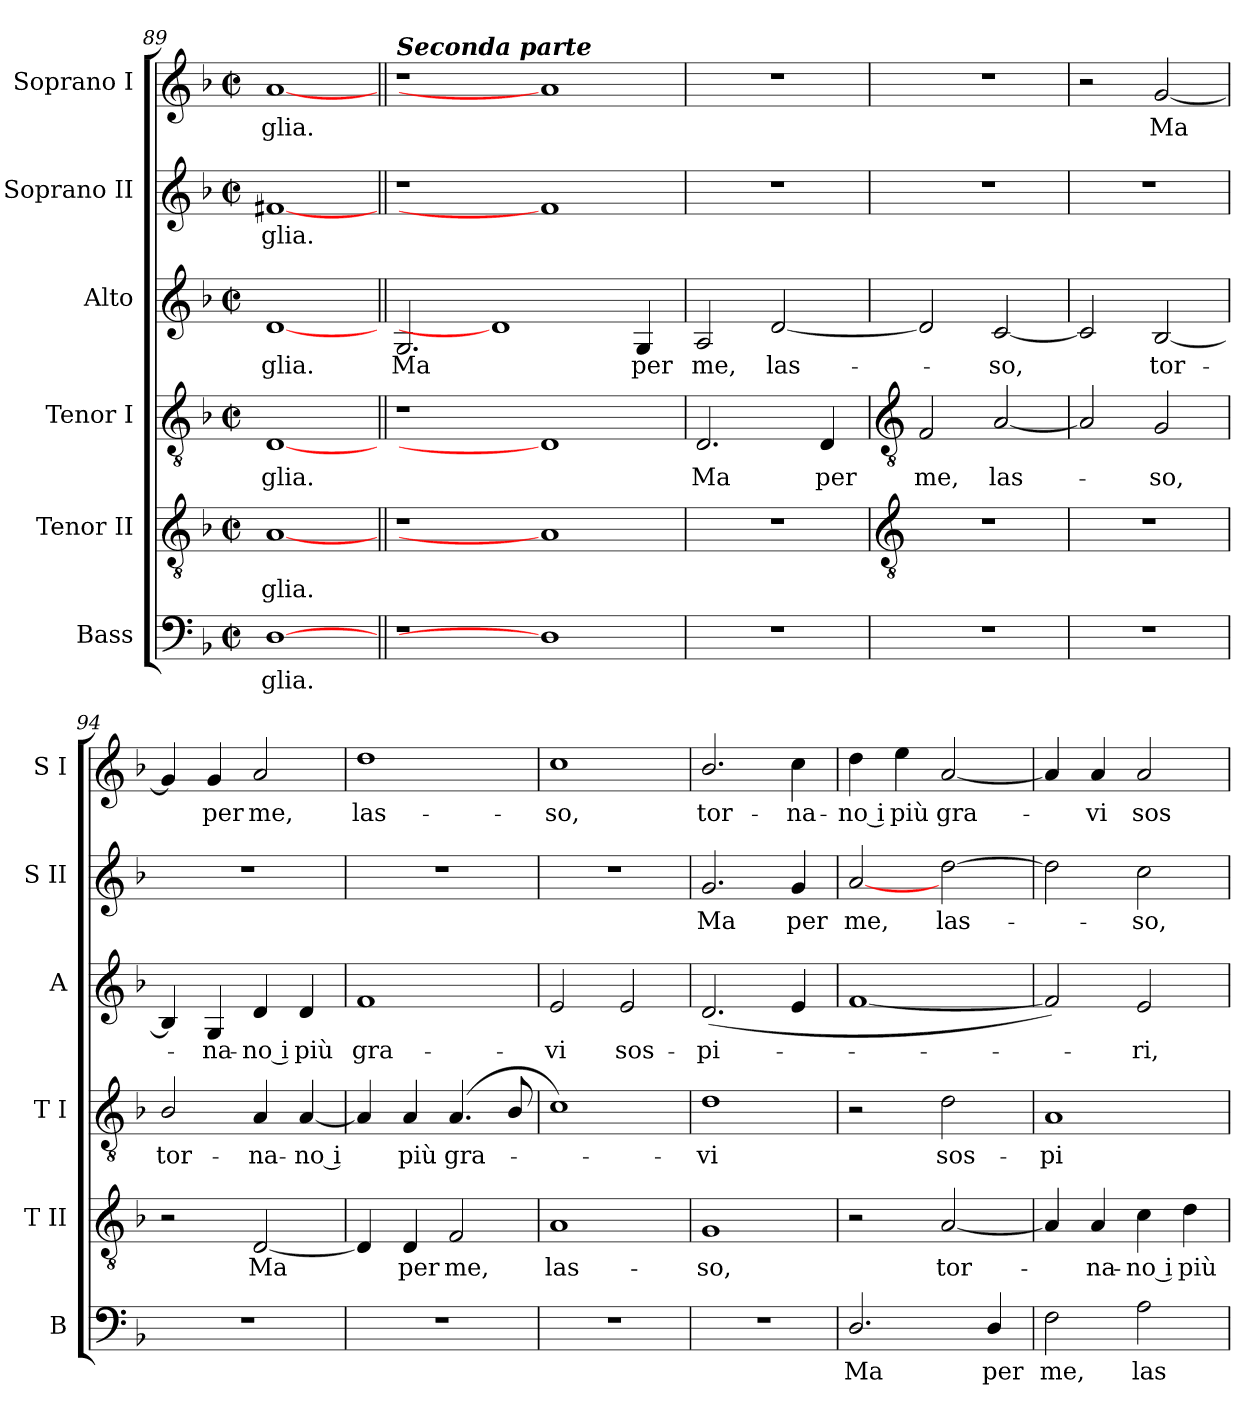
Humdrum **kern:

**kern	**text	**kern	**text	**kern	**text	**kern	**text	**kern	**text	**kern	**text
*part6	*part6	*part5	*part5	*part4	*part4	*part3	*part3	*part2	*part2	*part1	*part1
*staff6	*staff6	*staff5	*staff5	*staff4	*staff4	*staff3	*staff3	*staff2	*staff2	*staff1	*staff1
*I"Bass	*	*I"Tenor II	*	*I"Tenor I	*	*I"Alto	*	*I"Soprano II	*	*I"Soprano I	*
*I'B	*	*I'T II	*	*I'T I	*	*I'A	*	*I'S II	*	*I'S I	*
*clefF4	*	*clefGv2	*	*clefGv2	*	*clefG2	*	*clefG2	*	*clefG2	*
*k[b-]	*	*k[b-]	*	*k[b-]	*	*k[b-]	*	*k[b-]	*	*k[b-]	*
*F:	*	*F:	*	*F:	*	*F:	*	*F:	*	*F:	*
*M2/2	*	*M2/2	*	*M2/2	*	*M2/2	*	*M2/2	*	*M2/2	*
*met(c|)	*	*met(c|)	*	*met(c|)	*	*met(c|)	*	*met(c|)	*	*met(c|)	*
=89	=89	=89	=89	=89	=89	=89	=89	=89	=89	=89	=89
!	!LO:LY:b	!	!LO:LY:b	!	!LO:LY:b	!	!LO:LY:b	!	!LO:LY:b	!	!LO:LY:b
[1D	-glia.	[1A	-glia.	[1D	-glia.	[1d	glia.	[1f#X	-glia.	[1a	-glia.
=90||	=90||	=90||	=90||	=90||	=90||	=90||	=90||	=90||	=90||	=90||	=90||
!	!	!	!	!	!	!	!	!	!	!LO:TX:a:Bi:t=Seconda parte	!
!	!	!	!	!	!	!	!LO:LY:b	!	!	!	!
1r	.	1r	.	1r	.	2.G	Ma	1r	.	1r	.
.	.	.	.	.	.	1d]	.	.	.	.	.
1D]	.	1A]	.	1D]	.	.	.	1f#]	.	1a]	.
!	!	!	!	!	!	!	!LO:LY:b	!	!	!	!
.	.	.	.	.	.	4G	per	.	.	.	.
=91	=91	=91	=91	=91	=91	=91	=91	=91	=91	=91	=91
!	!	!	!	!	!LO:LY:b	!	!LO:LY:b	!	!	!	!
1r	.	1r	.	2.D	Ma	2A	me,	1r	.	1r	.
!	!	!	!	!	!	!	!LO:LY:b	!	!	!	!
.	.	.	.	.	.	[2d	las-	.	.	.	.
!	!	!	!	!	!LO:LY:b	!	!	!	!	!	!
.	.	.	.	4D	per	.	.	.	.	.	.
!!LO:LB:g=z
=92	=92	=92	=92	=92	=92	=92	=92	=92	=92	=92	=92
*	*	*clefGv2	*	*clefGv2	*	*	*	*	*	*	*
!	!	!	!	!	!LO:LY:b	!	!	!	!	!	!
1r	.	1r	.	2F	me,	2d]	.	1r	.	1r	.
!	!	!	!	!	!LO:LY:b	!	!LO:LY:b	!	!	!	!
.	.	.	.	[2A	las-	[2c	so,	.	.	.	.
=93	=93	=93	=93	=93	=93	=93	=93	=93	=93	=93	=93
1r	.	1r	.	2A]	.	2c]	.	1r	.	2r	.
!	!	!	!	!	!LO:LY:b	!	!LO:LY:b	!	!	!	!LO:LY:b
.	.	.	.	2G	so,	[2B-	tor-	.	.	[2g	Ma
=94	=94	=94	=94	=94	=94	=94	=94	=94	=94	=94	=94
!	!	!	!	!	!LO:LY:b	!	!	!	!	!	!
1r	.	2r	.	2B-/	tor-	4B-]	.	1r	.	4g]	.
!	!	!	!	!	!	!	!LO:LY:b	!	!	!	!LO:LY:b
.	.	.	.	.	.	4G	na-	.	.	4g	per
!	!	!	!LO:LY:b	!	!LO:LY:b	!	!LO:LY:b	!	!	!	!LO:LY:b
.	.	[2D	Ma	4A	-na-	4d	-no i	.	.	2a	me,
!	!	!	!	!	!LO:LY:b	!	!LO:LY:b	!	!	!	!
.	.	.	.	[4A	-no i	4d	più	.	.	.	.
=95	=95	=95	=95	=95	=95	=95	=95	=95	=95	=95	=95
!	!	!	!	!	!	!	!LO:LY:b	!	!	!	!LO:LY:b
1r	.	4D]	.	4A]	.	1f	gra-	1r	.	1dd	las-
!	!	!	!LO:LY:b	!	!LO:LY:b	!	!	!	!	!	!
.	.	4D	per	4A	più	.	.	.	.	.	.
!	!	!	!LO:LY:b	!	!LO:LY:b	!	!	!	!	!	!
.	.	2F	me,	(<4.A	gra-	.	.	.	.	.	.
.	.	.	.	8B-/	.	.	.	.	.	.	.
=96	=96	=96	=96	=96	=96	=96	=96	=96	=96	=96	=96
!	!	!	!LO:LY:b	!	!	!	!LO:LY:b	!	!	!	!LO:LY:b
1r	.	1A	las-	1c)	.	2e	-vi	1r	.	1cc	-so,
!	!	!	!	!	!	!	!LO:LY:b	!	!	!	!
.	.	.	.	.	.	2e	sos-	.	.	.	.
=97	=97	=97	=97	=97	=97	=97	=97	=97	=97	=97	=97
!	!	!	!LO:LY:b	!	!LO:LY:b	!	!LO:LY:b	!	!LO:LY:b	!	!LO:LY:b
1r	.	1G	-so,	1d	vi	(<2.d	-pi-	2.g	Ma	2.b-/	tor-
!	!	!	!	!	!	!	!	!	!LO:LY:b	!	!LO:LY:b
.	.	.	.	.	.	4e	.	4g	per	4cc	-na-
=98	=98	=98	=98	=98	=98	=98	=98	=98	=98	=98	=98
!	!LO:LY:b	!	!	!	!	!	!	!	!LO:LY:b	!	!LO:LY:b
2.D/	Ma	2r	.	2r	.	[1f	.	[2a	me,	4dd	-no i
!	!	!	!	!	!	!	!	!	!	!	!LO:LY:b
.	.	.	.	.	.	.	.	.	.	4ee	più
!	!	!	!LO:LY:b	!	!LO:LY:b	!	!	!	!LO:LY:b	!	!LO:LY:b
.	.	[2A	tor-	2d	sos-	.	.	[2dd	las-	[2a	gra-
!	!LO:LY:b	!	!	!	!	!	!	!	!	!	!
4D/	per	.	.	.	.	.	.	.	.	.	.
=99	=99	=99	=99	=99	=99	=99	=99	=99	=99	=99	=99
!	!LO:LY:b	!	!	!	!LO:LY:b	!	!	!	!	!	!
2F	me,	4A]	.	1A	-pi-	2f])	.	2dd]	.	4a]	.
!	!	!	!LO:LY:b	!	!	!	!	!	!	!	!LO:LY:b
.	.	4A	na-	.	.	.	.	.	.	4a	vi
!	!LO:LY:b	!	!LO:LY:b	!	!	!	!LO:LY:b	!	!LO:LY:b	!	!LO:LY:b
2A	las-	4c	-no i	.	.	2e	ri,	2cc	so,	2a	sos-
!	!	!	!LO:LY:b	!	!	!	!	!	!	!	!
.	.	4d	più	.	.	.	.	.	.	.	.
=	=	=	=	=	=	=	=	=	=	=	=
*-	*-	*-	*-	*-	*-	*-	*-	*-	*-	*-	*-
